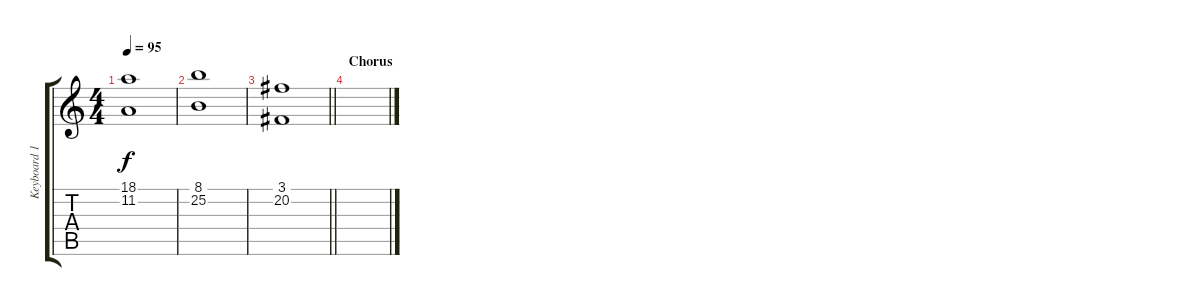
\track ("Keyboard 1" "Keyboard 1") {instrument stringensemble1}
\staff {score tabs}
\tuning (Eb4 Bb3 Gb3 Db3 Ab2 Db2) {hide}
\ts (4 4)
\tempo 95
\clef g2
\ks c
(18.1 11.2).1{dy f} |
(8.1 25.2).1 |
\barLineRight lightlight
(3.1 20.2).1 |
\section ("" "Chorus")
